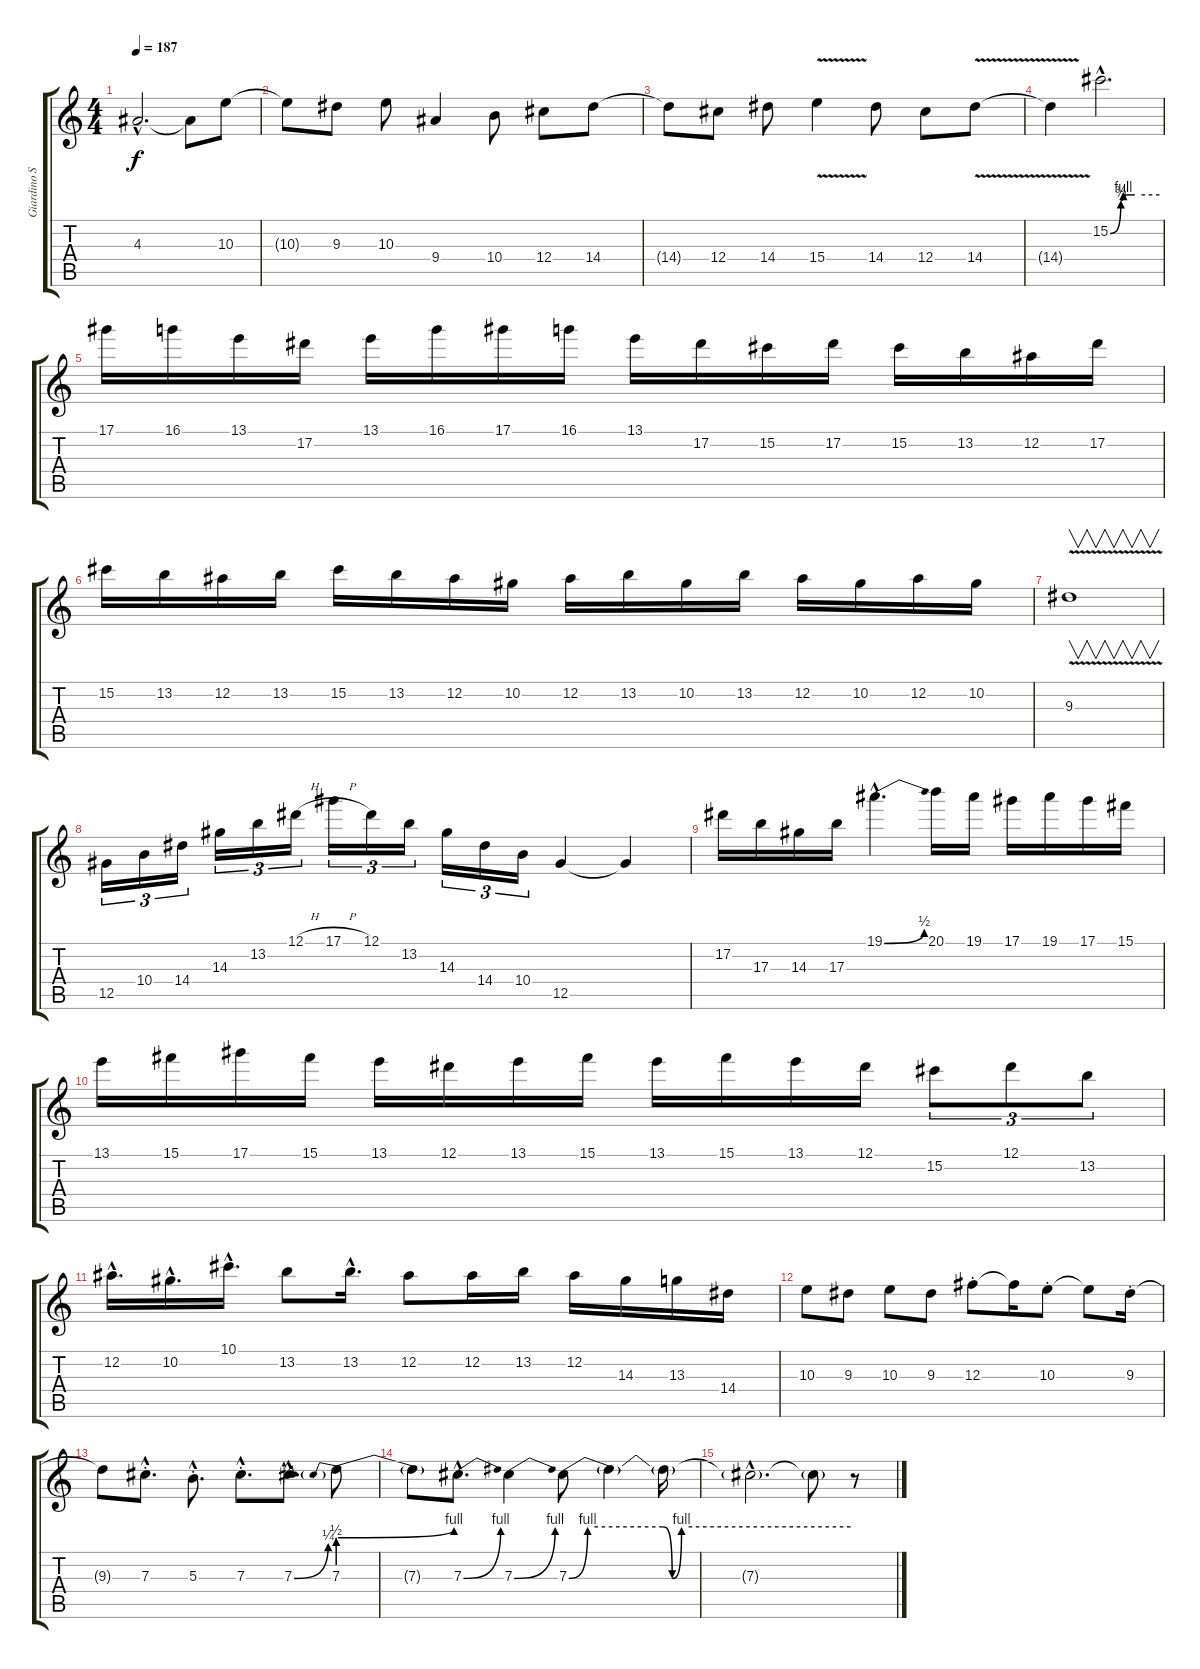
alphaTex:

\track ("Giardino Solo Eb" "Giardino S") {instrument overdrivenguitar}
\staff {score tabs}
\tuning (Eb4 Bb3 Gb3 Db3 Ab2 Eb2) {hide}
\ts (4 4)
\tempo 187
\clef g2
\ks c
4.3{hac t}.2{d dy f} 4.3{t}.8 10.3.8 |
10.3{t}.8 9.3.8 10.3.8 9.4.4 10.4.8 12.4.8 14.4.8 |
14.4{t}.8 12.4.8 14.4.8 15.4{v}.4 14.4.8 12.4.8 14.4{v}.8 |
14.4{t}.4 15.2{be (custom 0 0 13 3 16 4 20 4 23 4 30 4 60 4) hac}.2{d} |
17.1.16 16.1.16 13.1.16 17.2.16 13.1.16 16.1.16 17.1.16 16.1.16 13.1.16 17.2.16 15.2.16 17.2.16 15.2.16 13.2.16 12.2.16 17.2.16 |
15.2.16 13.2.16 12.2.16 13.2.16 15.2.16 13.2.16 12.2.16 10.2.16 12.2.16 13.2.16 10.2.16 13.2.16 12.2.16 10.2.16 12.2.16 10.2.16 |
9.3{v}.1{v} |
12.5.16{tu (3 2)} 10.4.16{tu (3 2)} 14.4.16{tu (3 2)} 14.3.16{tu (3 2)} 13.2.16{tu (3 2)} 12.1{h}.16{tu (3 2)} 17.1{h}.16{tu (3 2)} 12.1.16{tu (3 2)} 13.2.16{tu (3 2)} 14.3.16{tu (3 2)} 14.4.16{tu (3 2)} 10.4.16{tu (3 2)} 12.5.4 12.5{t}.4 |
17.2.16 17.3.16 14.3.16 17.3.16 19.1{be (bend 0 0 60 2) hac}.4{d} 20.1.16 19.1.16 17.1.16 19.1.16 17.1.16 15.1.16 |
13.1.16 15.1.16 17.1.16 15.1.16 13.1.16 12.1.16 13.1.16 15.1.16 13.1.16 15.1.16 13.1.16 12.1.16 15.2.8{tu (3 2)} 12.1.8{tu (3 2)} 13.2.8{tu (3 2)} |
12.2{hac}.16{d} 10.2{hac}.16{d} 10.1{hac}.16{d} 13.2.8 13.2{hac}.16{d} 12.2.8 12.2.16 13.2.16 12.2.16 14.3.16 13.3.16 14.4.16 |
10.3.8 9.3.8 10.3.8 9.3.8 12.3{st}.8 12.3{t}.16 10.3{st}.8 10.3{t}.8 9.3{st}.16 |
9.3{t}.8 7.3{hac st}.8{d} 5.3{hac st}.8{d} 7.3{hac st}.8{d} 7.3{be (bend 0 0 60 1) hac}.8{d} 7.3{be (prebendbend 0 2 60 4)}.8 |
7.3{t}.8 7.3{be (bend 0 0 60 4) hac}.8{d} 7.3{be (bend 0 0 60 4)}.4 7.3{be (custom 0 0 4 4 20 4 22 0 24 4 60 4)}.8 7.3{t}.4 7.3{t}.16 |
7.3{hac t}.2{d} 7.3{t}.8 r.8
